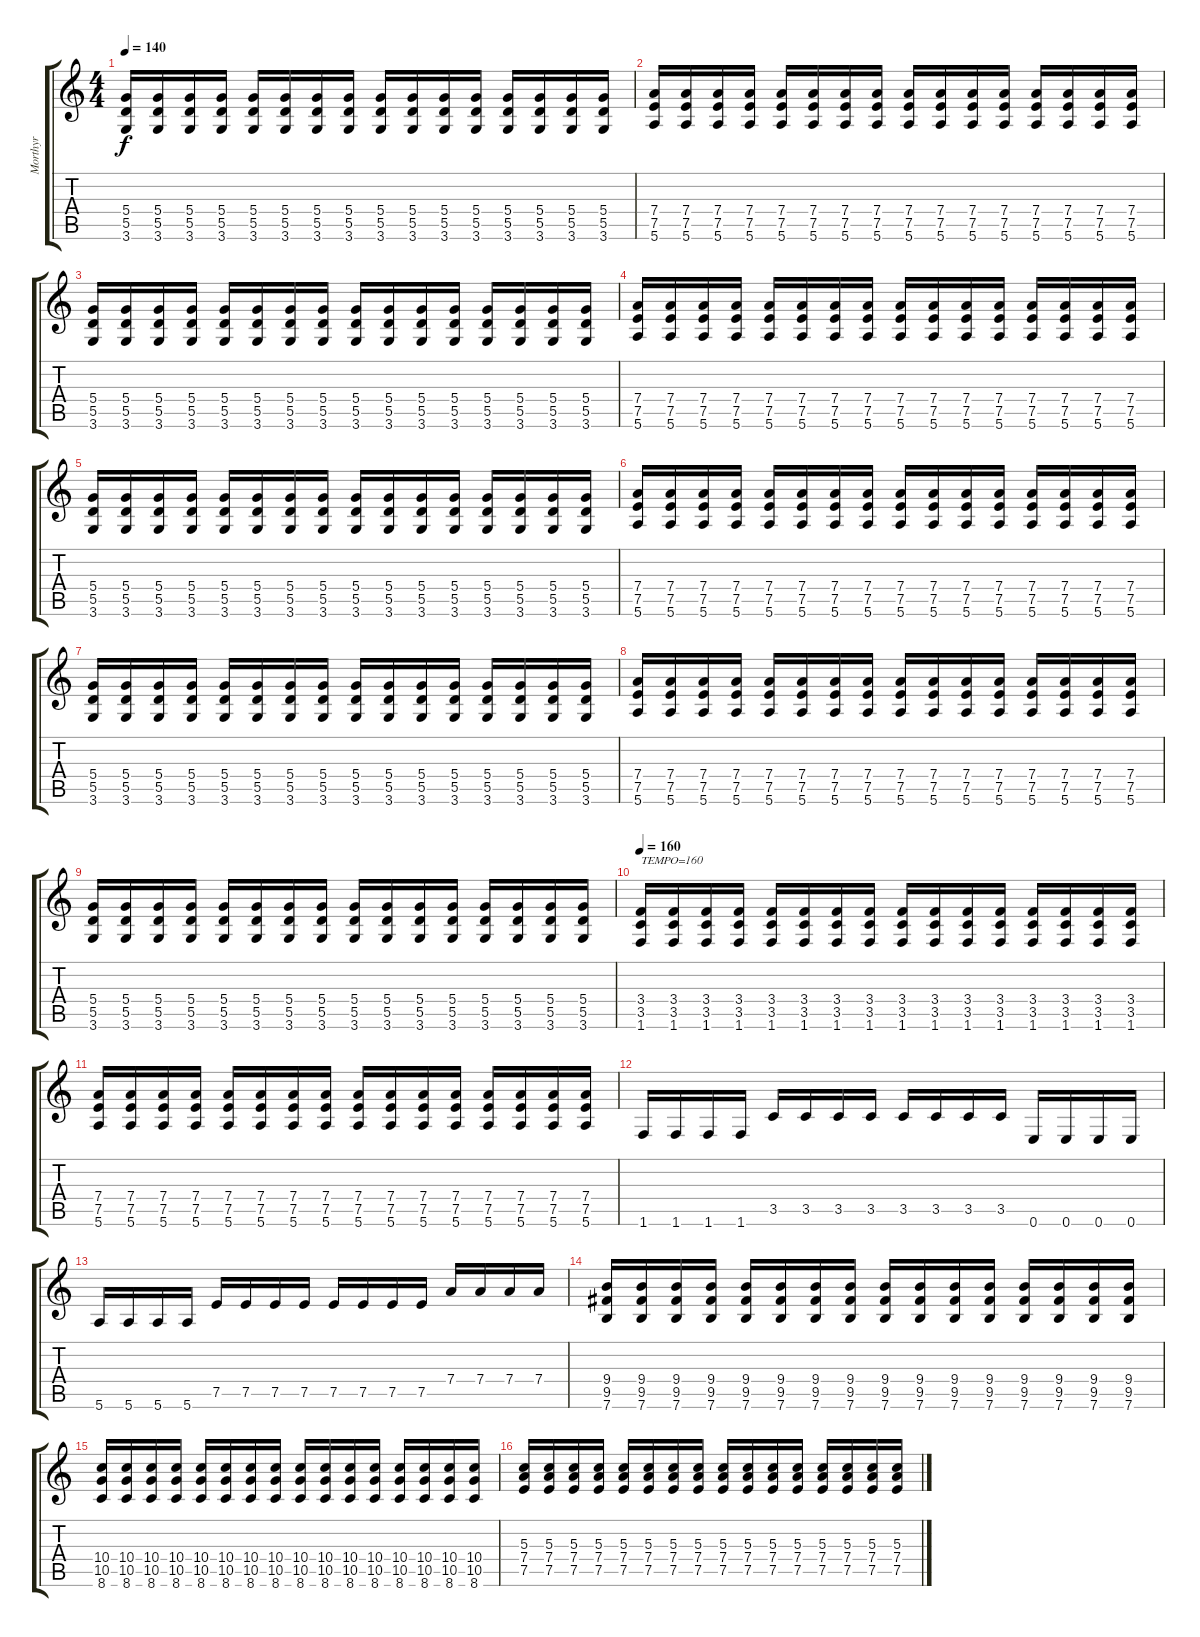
\track ("Morthyr" "Morthyr") {instrument distortionguitar}
\staff {score tabs}
\tuning (E4 B3 G3 D3 A2 E2) {hide}
\ts (4 4)
\tempo 140
\clef g2
\ks c
(5.4 5.5 3.6).16{dy f} (5.4 5.5 3.6).16 (5.4 5.5 3.6).16 (5.4 5.5 3.6).16 (5.4 5.5 3.6).16 (5.4 5.5 3.6).16 (5.4 5.5 3.6).16 (5.4 5.5 3.6).16 (5.4 5.5 3.6).16 (5.4 5.5 3.6).16 (5.4 5.5 3.6).16 (5.4 5.5 3.6).16 (5.4 5.5 3.6).16 (5.4 5.5 3.6).16 (5.4 5.5 3.6).16 (5.4 5.5 3.6).16 |
(7.4 7.5 5.6).16 (7.4 7.5 5.6).16 (7.4 7.5 5.6).16 (7.4 7.5 5.6).16 (7.4 7.5 5.6).16 (7.4 7.5 5.6).16 (7.4 7.5 5.6).16 (7.4 7.5 5.6).16 (7.4 7.5 5.6).16 (7.4 7.5 5.6).16 (7.4 7.5 5.6).16 (7.4 7.5 5.6).16 (7.4 7.5 5.6).16 (7.4 7.5 5.6).16 (7.4 7.5 5.6).16 (7.4 7.5 5.6).16 |
(5.4 5.5 3.6).16 (5.4 5.5 3.6).16 (5.4 5.5 3.6).16 (5.4 5.5 3.6).16 (5.4 5.5 3.6).16 (5.4 5.5 3.6).16 (5.4 5.5 3.6).16 (5.4 5.5 3.6).16 (5.4 5.5 3.6).16 (5.4 5.5 3.6).16 (5.4 5.5 3.6).16 (5.4 5.5 3.6).16 (5.4 5.5 3.6).16 (5.4 5.5 3.6).16 (5.4 5.5 3.6).16 (5.4 5.5 3.6).16 |
(7.4 7.5 5.6).16 (7.4 7.5 5.6).16 (7.4 7.5 5.6).16 (7.4 7.5 5.6).16 (7.4 7.5 5.6).16 (7.4 7.5 5.6).16 (7.4 7.5 5.6).16 (7.4 7.5 5.6).16 (7.4 7.5 5.6).16 (7.4 7.5 5.6).16 (7.4 7.5 5.6).16 (7.4 7.5 5.6).16 (7.4 7.5 5.6).16 (7.4 7.5 5.6).16 (7.4 7.5 5.6).16 (7.4 7.5 5.6).16 |
(5.4 5.5 3.6).16 (5.4 5.5 3.6).16 (5.4 5.5 3.6).16 (5.4 5.5 3.6).16 (5.4 5.5 3.6).16 (5.4 5.5 3.6).16 (5.4 5.5 3.6).16 (5.4 5.5 3.6).16 (5.4 5.5 3.6).16 (5.4 5.5 3.6).16 (5.4 5.5 3.6).16 (5.4 5.5 3.6).16 (5.4 5.5 3.6).16 (5.4 5.5 3.6).16 (5.4 5.5 3.6).16 (5.4 5.5 3.6).16 |
(7.4 7.5 5.6).16 (7.4 7.5 5.6).16 (7.4 7.5 5.6).16 (7.4 7.5 5.6).16 (7.4 7.5 5.6).16 (7.4 7.5 5.6).16 (7.4 7.5 5.6).16 (7.4 7.5 5.6).16 (7.4 7.5 5.6).16 (7.4 7.5 5.6).16 (7.4 7.5 5.6).16 (7.4 7.5 5.6).16 (7.4 7.5 5.6).16 (7.4 7.5 5.6).16 (7.4 7.5 5.6).16 (7.4 7.5 5.6).16 |
(5.4 5.5 3.6).16 (5.4 5.5 3.6).16 (5.4 5.5 3.6).16 (5.4 5.5 3.6).16 (5.4 5.5 3.6).16 (5.4 5.5 3.6).16 (5.4 5.5 3.6).16 (5.4 5.5 3.6).16 (5.4 5.5 3.6).16 (5.4 5.5 3.6).16 (5.4 5.5 3.6).16 (5.4 5.5 3.6).16 (5.4 5.5 3.6).16 (5.4 5.5 3.6).16 (5.4 5.5 3.6).16 (5.4 5.5 3.6).16 |
(7.4 7.5 5.6).16 (7.4 7.5 5.6).16 (7.4 7.5 5.6).16 (7.4 7.5 5.6).16 (7.4 7.5 5.6).16 (7.4 7.5 5.6).16 (7.4 7.5 5.6).16 (7.4 7.5 5.6).16 (7.4 7.5 5.6).16 (7.4 7.5 5.6).16 (7.4 7.5 5.6).16 (7.4 7.5 5.6).16 (7.4 7.5 5.6).16 (7.4 7.5 5.6).16 (7.4 7.5 5.6).16 (7.4 7.5 5.6).16 |
(5.4 5.5 3.6).16 (5.4 5.5 3.6).16 (5.4 5.5 3.6).16 (5.4 5.5 3.6).16 (5.4 5.5 3.6).16 (5.4 5.5 3.6).16 (5.4 5.5 3.6).16 (5.4 5.5 3.6).16 (5.4 5.5 3.6).16 (5.4 5.5 3.6).16 (5.4 5.5 3.6).16 (5.4 5.5 3.6).16 (5.4 5.5 3.6).16 (5.4 5.5 3.6).16 (5.4 5.5 3.6).16 (5.4 5.5 3.6).16 |
\tempo 160
(3.4 3.5 1.6).16{txt "TEMPO=160"} (3.4 3.5 1.6).16 (3.4 3.5 1.6).16 (3.4 3.5 1.6).16 (3.4 3.5 1.6).16 (3.4 3.5 1.6).16 (3.4 3.5 1.6).16 (3.4 3.5 1.6).16 (3.4 3.5 1.6).16 (3.4 3.5 1.6).16 (3.4 3.5 1.6).16 (3.4 3.5 1.6).16 (3.4 3.5 1.6).16 (3.4 3.5 1.6).16 (3.4 3.5 1.6).16 (3.4 3.5 1.6).16 |
(7.4 7.5 5.6).16 (7.4 7.5 5.6).16 (7.4 7.5 5.6).16 (7.4 7.5 5.6).16 (7.4 7.5 5.6).16 (7.4 7.5 5.6).16 (7.4 7.5 5.6).16 (7.4 7.5 5.6).16 (7.4 7.5 5.6).16 (7.4 7.5 5.6).16 (7.4 7.5 5.6).16 (7.4 7.5 5.6).16 (7.4 7.5 5.6).16 (7.4 7.5 5.6).16 (7.4 7.5 5.6).16 (7.4 7.5 5.6).16 |
1.6.16 1.6.16 1.6.16 1.6.16 3.5.16 3.5.16 3.5.16 3.5.16 3.5.16 3.5.16 3.5.16 3.5.16 0.6.16 0.6.16 0.6.16 0.6.16 |
5.6.16 5.6.16 5.6.16 5.6.16 7.5.16 7.5.16 7.5.16 7.5.16 7.5.16 7.5.16 7.5.16 7.5.16 7.4.16 7.4.16 7.4.16 7.4.16 |
(9.4 9.5 7.6).16 (9.4 9.5 7.6).16 (9.4 9.5 7.6).16 (9.4 9.5 7.6).16 (9.4 9.5 7.6).16 (9.4 9.5 7.6).16 (9.4 9.5 7.6).16 (9.4 9.5 7.6).16 (9.4 9.5 7.6).16 (9.4 9.5 7.6).16 (9.4 9.5 7.6).16 (9.4 9.5 7.6).16 (9.4 9.5 7.6).16 (9.4 9.5 7.6).16 (9.4 9.5 7.6).16 (9.4 9.5 7.6).16 |
(10.4 10.5 8.6).16 (10.4 10.5 8.6).16 (10.4 10.5 8.6).16 (10.4 10.5 8.6).16 (10.4 10.5 8.6).16 (10.4 10.5 8.6).16 (10.4 10.5 8.6).16 (10.4 10.5 8.6).16 (10.4 10.5 8.6).16 (10.4 10.5 8.6).16 (10.4 10.5 8.6).16 (10.4 10.5 8.6).16 (10.4 10.5 8.6).16 (10.4 10.5 8.6).16 (10.4 10.5 8.6).16 (10.4 10.5 8.6).16 |
(5.3 7.4 7.5).16 (5.3 7.4 7.5).16 (5.3 7.4 7.5).16 (5.3 7.4 7.5).16 (5.3 7.4 7.5).16 (5.3 7.4 7.5).16 (5.3 7.4 7.5).16 (5.3 7.4 7.5).16 (5.3 7.4 7.5).16 (5.3 7.4 7.5).16 (5.3 7.4 7.5).16 (5.3 7.4 7.5).16 (5.3 7.4 7.5).16 (5.3 7.4 7.5).16 (5.3 7.4 7.5).16 (5.3 7.4 7.5).16
